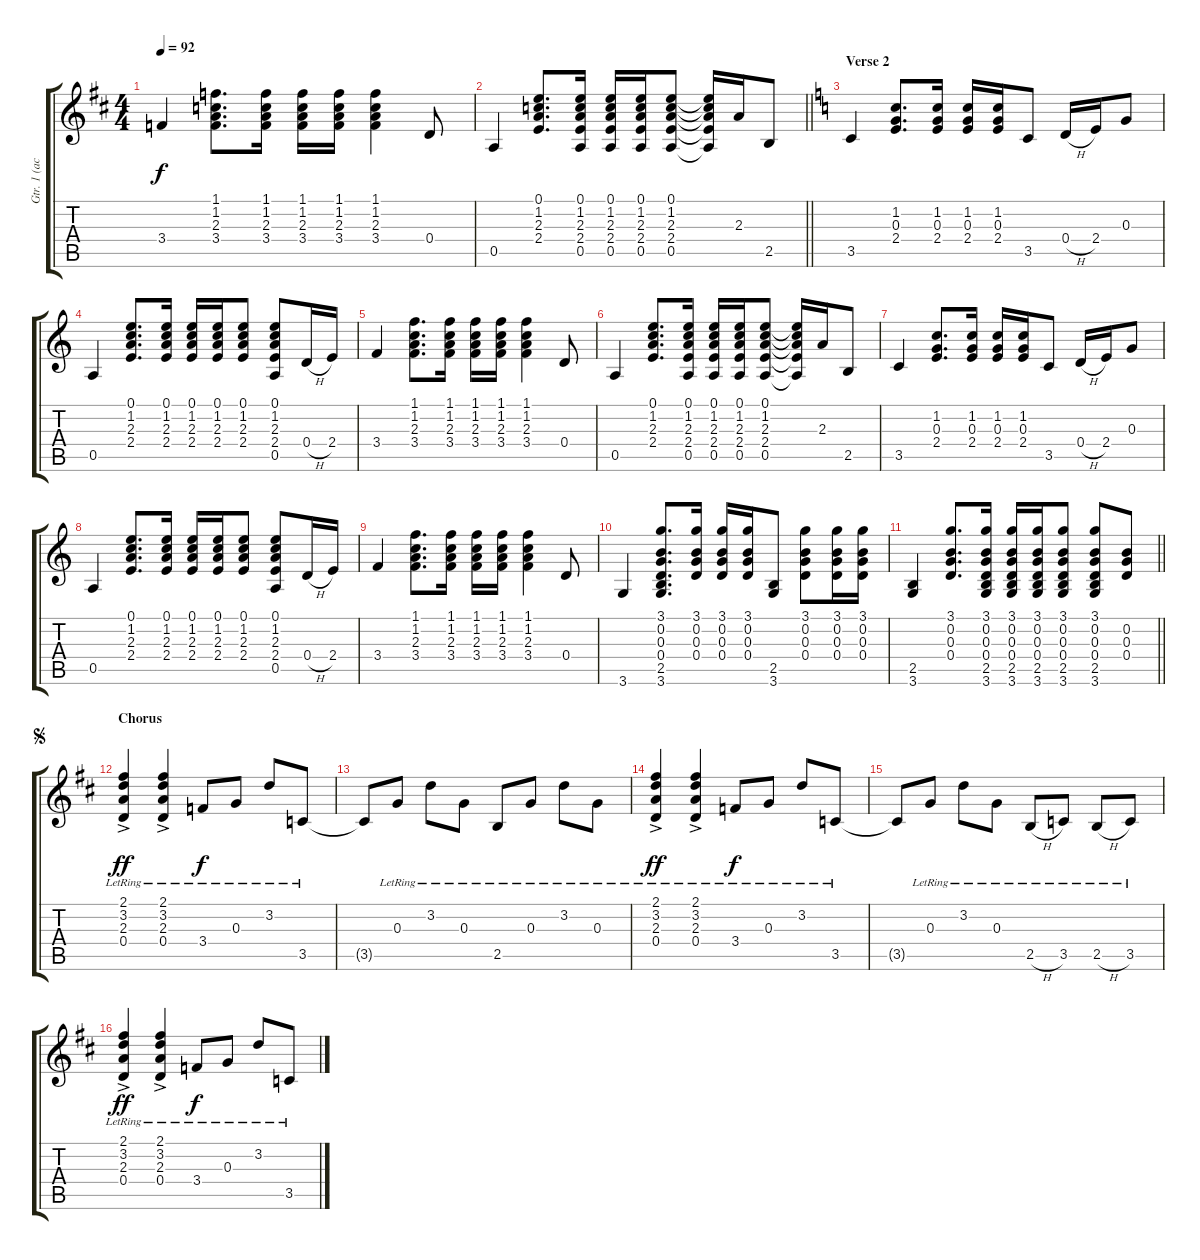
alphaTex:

\track ("Gtr. 1 (acous.)" "Gtr. 1 (ac") {instrument acousticguitarnylon}
\staff {score tabs}
\tuning (E4 B3 G3 D3 A2 E2) {hide}
\ts (4 4)
\tempo 92
\clef g2
\ks d
3.4.4{dy f} (1.1 1.2 2.3 3.4).8{d} (1.1 1.2 2.3 3.4).16 (1.1 1.2 2.3 3.4).16 (1.1 1.2 2.3 3.4).16 (1.1 1.2 2.3 3.4).4 0.4.8 |
\barLineRight lightlight
0.5.4 (0.1 1.2 2.3 2.4).8{d} (0.1 1.2 2.3 2.4 0.5).16 (0.1 1.2 2.3 2.4 0.5).16 (0.1 1.2 2.3 2.4 0.5).16 (0.1 1.2 2.3 2.4 0.5).8 (0.1{t} 1.2{t} 2.3{t} 2.4{t} 0.5{t}).16 2.3.16 2.5.8 |
\section ("" "Verse 2")
\ks c
3.5.4 (1.2 0.3 2.4).8{d} (1.2 0.3 2.4).16 (1.2 0.3 2.4).16 (1.2 0.3 2.4).16 3.5.8 0.4{h}.16 2.4.16 0.3.8 |
0.5.4 (0.1 1.2 2.3 2.4).8{d} (0.1 1.2 2.3 2.4).16 (0.1 1.2 2.3 2.4).16 (0.1 1.2 2.3 2.4).16 (0.1 1.2 2.3 2.4).8 (0.1 1.2 2.3 2.4 0.5).8 0.4{h}.16 2.4.16 |
3.4.4 (1.1 1.2 2.3 3.4).8{d} (1.1 1.2 2.3 3.4).16 (1.1 1.2 2.3 3.4).16 (1.1 1.2 2.3 3.4).16 (1.1 1.2 2.3 3.4).4 0.4.8 |
0.5.4 (0.1 1.2 2.3 2.4).8{d} (0.1 1.2 2.3 2.4 0.5).16 (0.1 1.2 2.3 2.4 0.5).16 (0.1 1.2 2.3 2.4 0.5).16 (0.1 1.2 2.3 2.4 0.5).8 (0.1{t} 1.2{t} 2.3{t} 2.4{t} 0.5{t}).16 2.3.16 2.5.8 |
3.5.4 (1.2 0.3 2.4).8{d} (1.2 0.3 2.4).16 (1.2 0.3 2.4).16 (1.2 0.3 2.4).16 3.5.8 0.4{h}.16 2.4.16 0.3.8 |
0.5.4 (0.1 1.2 2.3 2.4).8{d} (0.1 1.2 2.3 2.4).16 (0.1 1.2 2.3 2.4).16 (0.1 1.2 2.3 2.4).16 (0.1 1.2 2.3 2.4).8 (0.1 1.2 2.3 2.4 0.5).8 0.4{h}.16 2.4.16 |
3.4.4 (1.1 1.2 2.3 3.4).8{d} (1.1 1.2 2.3 3.4).16 (1.1 1.2 2.3 3.4).16 (1.1 1.2 2.3 3.4).16 (1.1 1.2 2.3 3.4).4 0.4.8 |
3.6.4 (3.1 0.2 0.3 0.4 2.5 3.6).8{d} (3.1 0.2 0.3 0.4).16 (3.1 0.2 0.3 0.4).16 (3.1 0.2 0.3 0.4).16 (2.5 3.6).8 (3.1 0.2 0.3 0.4).8 (3.1 0.2 0.3 0.4).16 (3.1 0.2 0.3 0.4).16 |
\barLineRight lightlight
(2.5 3.6).4 (3.1 0.2 0.3 0.4).8{d} (3.1 0.2 0.3 0.4 2.5 3.6).16 (3.1 0.2 0.3 0.4 2.5 3.6).16 (3.1 0.2 0.3 0.4 2.5 3.6).16 (3.1 0.2 0.3 0.4 2.5 3.6).8 (3.1 0.2 0.3 0.4 2.5 3.6).8 (0.2 0.3 0.4).8 |
\section ("" "Chorus")
\jump segno
\ks d
(2.1{ac lr} 3.2{ac lr} 2.3{ac lr} 0.4{ac lr}).4{dy ff} (2.1{ac lr} 3.2{ac lr} 2.3{ac lr} 0.4{ac lr}).4 3.4{lr}.8{dy f} 0.3{lr}.8 3.2{lr}.8 3.5{lr}.8 |
3.5{t}.8 0.3{lr}.8 3.2{lr}.8 0.3{lr}.8 2.5{lr}.8 0.3{lr}.8 3.2{lr}.8 0.3{lr}.8 |
(2.1{ac lr} 3.2{ac lr} 2.3{ac lr} 0.4{ac lr}).4{dy ff} (2.1{ac lr} 3.2{ac lr} 2.3{ac lr} 0.4{ac lr}).4 3.4{lr}.8{dy f} 0.3{lr}.8 3.2{lr}.8 3.5{lr}.8 |
3.5{t}.8 0.3{lr}.8 3.2{lr}.8 0.3{lr}.8 2.5{h lr}.8 3.5{lr}.8 2.5{h lr}.8 3.5{lr}.8 |
(2.1{ac lr} 3.2{ac lr} 2.3{ac lr} 0.4{ac lr}).4{dy ff} (2.1{ac lr} 3.2{ac lr} 2.3{ac lr} 0.4{ac lr}).4 3.4{lr}.8{dy f} 0.3{lr}.8 3.2{lr}.8 3.5{lr}.8
